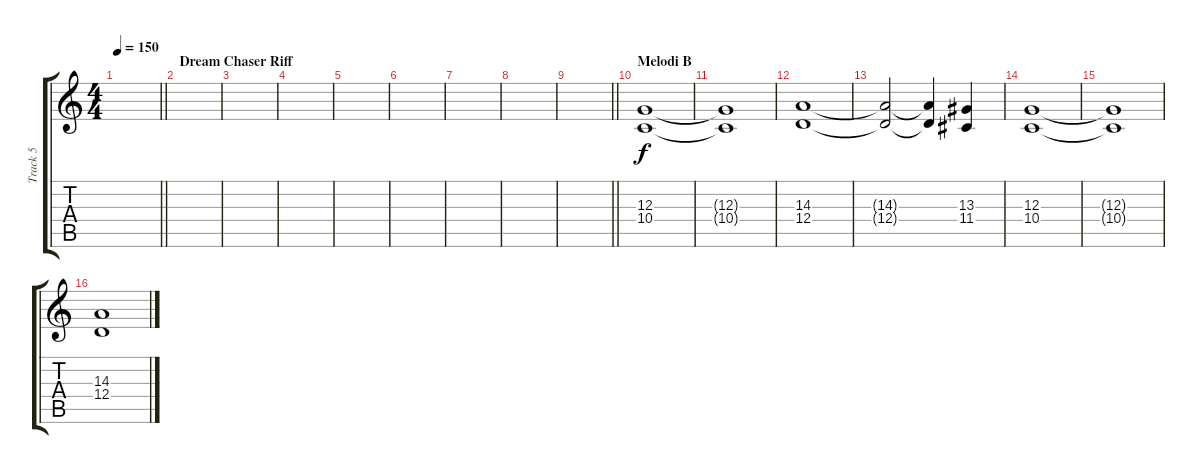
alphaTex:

\track ("Track 5" "Track 5") {instrument drawbarorgan}
\staff {score tabs}
\tuning (E4 B3 G3 D3 A2 E2) {hide}
\ts (4 4)
\tempo 150
\clef g2
\barLineRight lightlight
\ks c
|
\section ("" "Dream Chaser Riff")
|
|
|
|
|
|
|
\barLineRight lightlight
|
\section ("" "Melodi B")
(12.3 10.4).1 |
(12.3{t} 10.4{t}).1 |
(14.3 12.4).1 |
(14.3{t} 12.4{t}).2 (14.3{t} 12.4{t}).4 (13.3 11.4).4 |
(12.3 10.4).1 |
(12.3{t} 10.4{t}).1 |
(14.3 12.4).1
